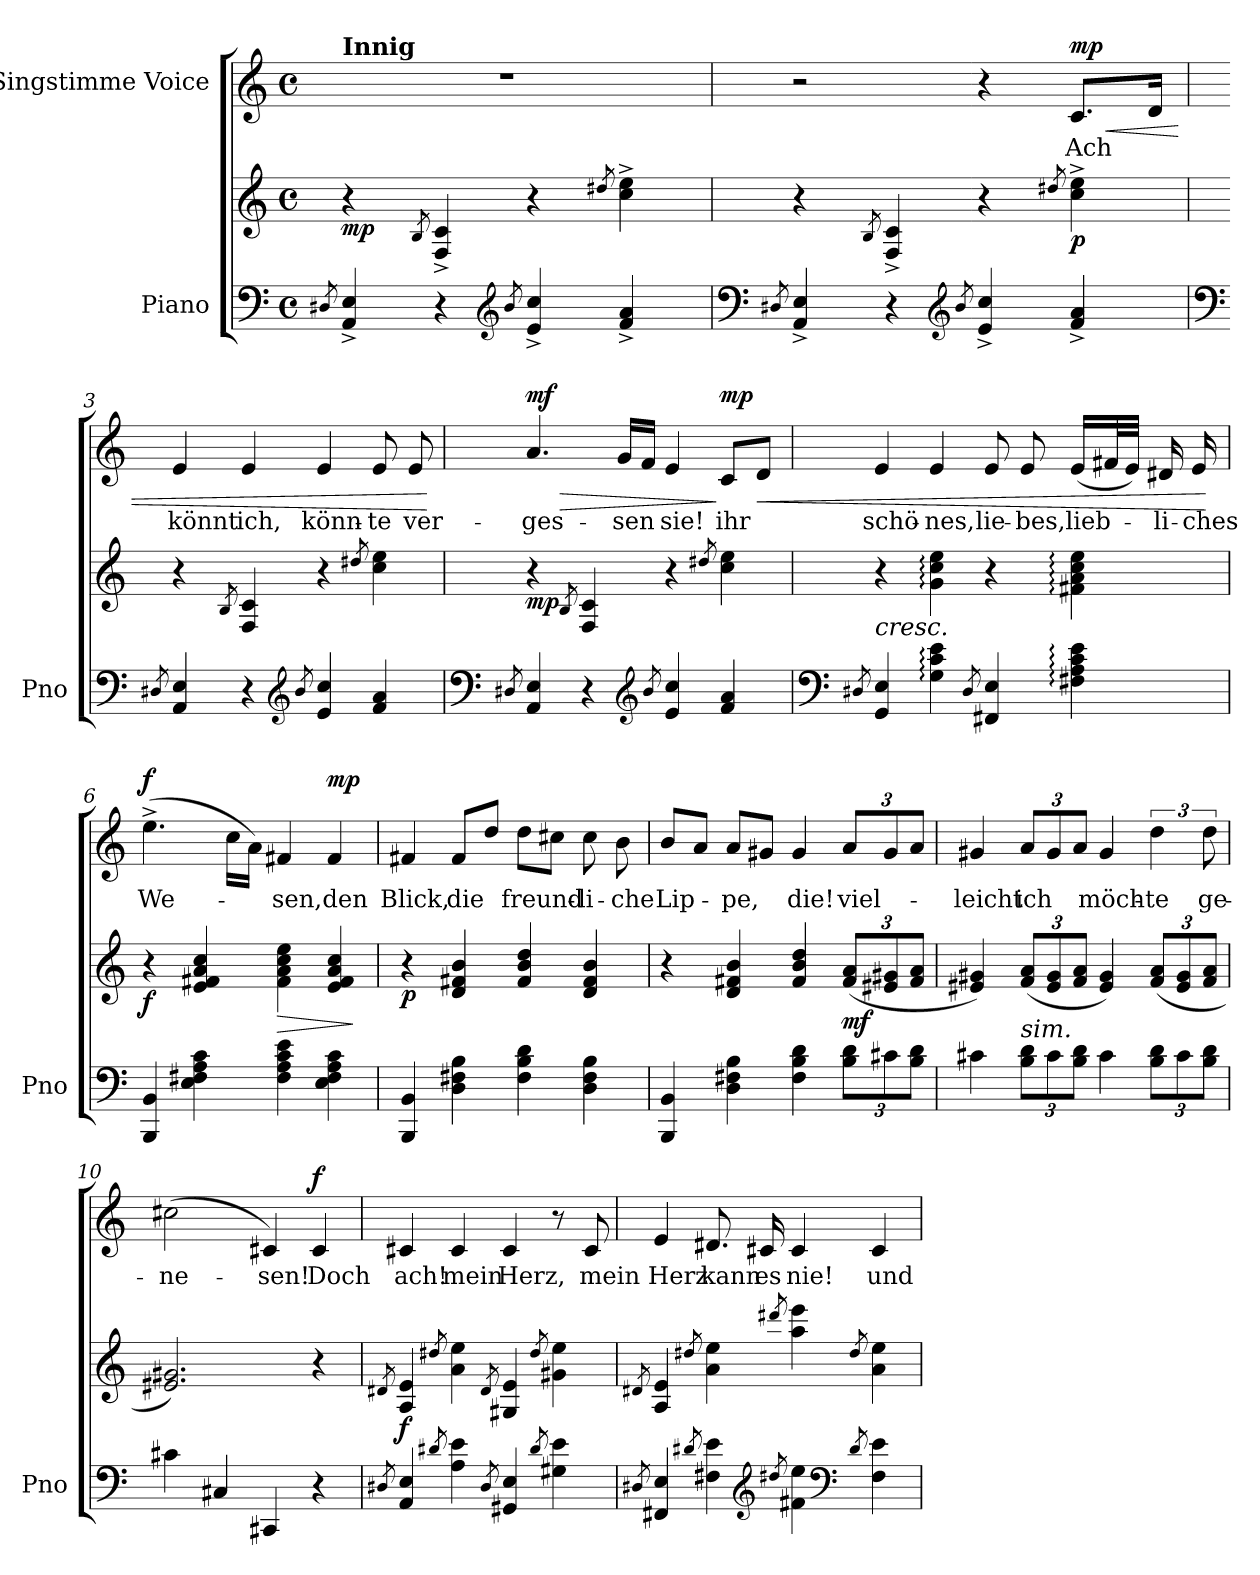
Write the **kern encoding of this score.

**kern	**kern	**dynam	**kern	**text	**dynam
*part2	*part2	*part2	*part1	*part1	*part1
*staff3	*staff2	*staff2/3	*staff1	*staff1	*staff1
*I"Piano	*	*	*I"Singstimme Voice	*	*
*I'Pno	*	*	*	*	*
*clefF4	*clefG2	*	*clefG2	*	*
*k[]	*k[]	*	*k[]	*	*
*M4/4	*M4/4	*	*M4/4	*	*
*met(c)	*met(c)	*	*met(c)	*	*
=1	=1	=1	=1	=1	=1
8qD#X/	.	.	.	.	.
!	!	!	!LO:TX:a:B:t=Innig	!	!
!	!	!LO:DY:b	!	!	!
4AA/^ 4E/^	4r	mp	1r	.	.
.	8qB/	.	.	.	.
4r	4F/^ 4c/^	.	.	.	.
*clefG2	*	*	*	*	*
8qb/	.	.	.	.	.
4e/^ 4cc/^	4r	.	.	.	.
.	8qdd#X/	.	.	.	.
4f/^ 4a/^	4cc\^ 4ee\^	.	.	.	.
=2	=2	=2	=2	=2	=2
*clefF4	*	*	*	*	*
8qD#X/	.	.	.	.	.
4AA/^ 4E/^	4r	.	2r	.	.
.	8qB/	.	.	.	.
4r	4F/^ 4c/^	.	.	.	.
*clefG2	*	*	*	*	*
8qb/	.	.	.	.	.
4e/^ 4cc/^	4r	.	4r	.	.
.	8qdd#X/	.	.	.	.
!	!	!LO:DY:b	!	!LO:LY:b	!LO:HP:b
!	!	!	!	!	!LO:DY:n=1:a
4f/^ 4a/^	4cc\^ 4ee\^	p	8.c/L	Ach	< mp
.	.	.	16d/Jk	.	.
=3	=3	=3	=3	=3	=3
*clefF4	*	*	*	*	*
8qD#X/	.	.	.	.	.
!	!	!	!	!LO:LY:b	!
4AA/ 4E/	4r	.	4e/	könnt	.
.	8qB/	.	.	.	.
!	!	!	!	!LO:LY:b	!
4r	4F/ 4c/	.	4e/	ich,	.
*clefG2	*	*	*	*	*
8qb/	.	.	.	.	.
!	!	!	!	!LO:LY:b	!
4e/ 4cc/	4r	.	4e/	könn-	.
.	8qdd#X/	.	.	.	.
!	!	!	!	!LO:LY:b	!
4f/ 4a/	4cc\ 4ee\	.	8e/	-te	.
!	!	!	!	!LO:LY:b	!
.	.	.	8e/	ver-	.
.	.	.	.	.	[
!!LO:LB:g=z
=4	=4	=4	=4	=4	=4
*clefF4	*	*	*	*	*
8qD#X/	.	.	.	.	.
!	!	!LO:DY:b	!	!LO:LY:b	!LO:HP:b
!	!	!	!	!	!LO:DY:n=1:a
4AA/ 4E/	4r	mp	4.a/	-ges-	> mf
.	8qB/	.	.	.	.
4r	4F/ 4c/	.	.	.	.
!	!	!	!	!LO:LY:b	!
.	.	.	16g/LL	-sen	.
.	.	.	16f/JJ	.	.
*clefG2	*	*	*	*	*
8qb/	.	.	.	.	.
!	!	!	!	!LO:LY:b	!
4e/ 4cc/	4r	.	4e/	sie!	.
.	8qdd#X/	.	.	.	.
!	!	!	!	!LO:LY:b	!LO:DY:n=2:a
4f/ 4a/	4cc\ 4ee\	.	8c/L	ihr	] mp
!	!	!	!	!	!LO:HP:b
.	.	.	8d/J	.	<
=5	=5	=5	=5	=5	=5
*clefF4	*	*	*	*	*
8qD#X/	.	.	.	.	.
!	!LO:TX:b:i:t=cresc.	!	!	!	!
!	!	!	!	!LO:LY:b	!
4GG/ 4E/	4r	.	4e/	schö-	.
!	!	!	!	!LO:LY:b	!
4G\: 4c\: 4e\:	4g\: 4cc\: 4ee\:	.	4e/	-nes,	.
8qD#/	.	.	.	.	.
!	!	!	!	!LO:LY:b	!
4FF#X/ 4E/	4r	.	8e/	lie-	.
!	!	!	!	!LO:LY:b	!
.	.	.	8e/	-bes,	.
!	!	!	!	!LO:LY:b	!
4F#X\: 4A\: 4c\: 4e\:	4f#X\: 4a\: 4cc\: 4ee\:	.	(<16e/LL	lieb-	.
.	.	.	32f#X/L	.	.
.	.	.	32e/JJJ)	.	.
!	!	!	!	!LO:LY:b	!
.	.	.	16d#X/	-li-	.
!	!	!	!	!LO:LY:b	!
.	.	.	16e/	-ches	.
.	.	.	.	.	[
=6	=6	=6	=6	=6	=6
!	!	!LO:DY:b	!	!LO:LY:b	!LO:DY:a
4BBB/ 4BB/	4r	f	(>4.ee^\	We-	f
4E\ 4F#X\ 4A\ 4c\	4e/ 4f#X/ 4a/ 4cc/	.	.	.	.
.	.	.	16cc\LL	.	.
.	.	.	16a\JJ)	.	.
!	!	!LO:HP:b	!	!LO:LY:b	!
4F#\ 4A\ 4c\ 4e\	4f#\ 4a\ 4cc\ 4ee\	>	4f#X/	-sen,	.
!	!	!	!	!LO:LY:b	!LO:DY:a
4E\ 4F#\ 4A\ 4c\	4e/ 4f#/ 4a/ 4cc/	.	4f#/	den	mp
.	.	]	.	.	.
=7	=7	=7	=7	=7	=7
!	!	!LO:DY:b	!	!LO:LY:b	!
4BBB/ 4BB/	4r	p	4f#X/	Blick,	.
!	!	!	!	!LO:LY:b	!
4D\ 4F#X\ 4B\	4d/ 4f#X/ 4b/	.	8f#/L	die	.
.	.	.	8dd/J	.	.
!	!	!	!	!LO:LY:b	!
4F#\ 4B\ 4d\	4f#/ 4b/ 4dd/	.	8dd\L	freund-	.
.	.	.	8cc#X\J	.	.
!	!	!	!	!LO:LY:b	!
4D\ 4F#\ 4B\	4d/ 4f#/ 4b/	.	8cc#\	-li-	.
!	!	!	!	!LO:LY:b	!
.	.	.	8b\	-che	.
!!LO:LB:g=z
=8	=8	=8	=8	=8	=8
!	!	!	!	!LO:LY:b	!
4BBB/ 4BB/	4r	.	8b/L	Lip-	.
.	.	.	8a/J	.	.
!	!	!	!	!LO:LY:b	!
4D\ 4F#X\ 4B\	4d/ 4f#X/ 4b/	.	8a/L	-pe,	.
.	.	.	8g#X/J	.	.
!	!	!	!	!LO:LY:b	!
4F#\ 4B\ 4d\	4f#/ 4b/ 4dd/	.	4g#/	die!	.
*Xbrackettup	*Xbrackettup	*	*Xbrackettup	*	*
!	!	!LO:DY:b	!	!LO:LY:b	!
12B\ 12d\L	(<12f#/ 12a/L	mf	12a/L	viel-	.
12c#X\	12e#X/ 12g#X/	.	12g#/	.	.
12B\ 12d\J	12f#/ 12a/J	.	12a/J	.	.
=9	=9	=9	=9	=9	=9
!	!	!	!	!LO:LY:b	!
4c#X\	4e#X/ 4g#X/)	.	4g#X/	-leicht	.
!LO:TX:a:i:t=sim.	!	!	!	!	!
!	!	!	!	!LO:LY:b	!
12B\ 12d\L	(<12f/ 12a/L	.	12a/L	ich	.
12c#\	12e#/ 12g#/	.	12g#/	.	.
12B\ 12d\J	12f/ 12a/J	.	12a/J	.	.
!	!	!	!	!LO:LY:b	!
4c#\	4e#/ 4g#/)	.	4g#/	möch-	.
*	*	*	*brackettup	*	*
!	!	!	!	!LO:LY:b	!
12B\ 12d\L	(<12f/ 12a/L	.	6dd\	-te	.
12c#\	12e#/ 12g#/	.	.	.	.
!	!	!	!	!LO:LY:b	!
12B\ 12d\J	12f/ 12a/J	.	12dd\	ge-	.
=10	=10	=10	=10	=10	=10
!	!	!	!	!LO:LY:b	!
4c#X\	2.e#X/ 2.g#X/)	.	(>2cc#X\	-ne-	.
4C#X/	.	.	.	.	.
!	!	!	!	!LO:LY:b	!
4CC#X/	.	.	4c#X/)	-sen!	.
!	!	!	!	!LO:LY:b	!LO:DY:a
4r	4r	.	4c#/	Doch	f
=11	=11	=11	=11	=11	=11
8qD#X/	8qd#X/	.	.	.	.
!	!	!LO:DY:b	!	!LO:LY:b	!
4AA/ 4E/	4A/ 4e/	f	4c#X/	ach!	.
8qd#X/	8qdd#X/	.	.	.	.
!	!	!	!	!LO:LY:b	!
4A\ 4e\	4a\ 4ee\	.	4c#/	mein	.
8qD#/	8qd#/	.	.	.	.
!	!	!	!	!LO:LY:b	!
4GG#X/ 4E/	4G#X/ 4e/	.	4c#/	Herz,	.
8qd#/	8qdd#/	.	.	.	.
4G#X\ 4e\	4g#X\ 4ee\	.	8r	.	.
!	!	!	!	!LO:LY:b	!
.	.	.	8c#/	mein	.
!!LO:LB:g=z
=12	=12	=12	=12	=12	=12
8qD#X/	8qd#X/	.	.	.	.
!	!	!	!	!LO:LY:b	!
4FF#X/ 4E/	4A/ 4e/	.	4e/	Herz	.
8qd#X/	8qdd#X/	.	.	.	.
!	!	!	!	!LO:LY:b	!
4F#X\ 4e\	4a\ 4ee\	.	8.d#X/	kann	.
!	!	!	!	!LO:LY:b	!
.	.	.	16c#X/	es	.
*clefG2	*	*	*	*	*
8qdd#X/	8qddd#X/	.	.	.	.
!	!	!	!	!LO:LY:b	!
4f#X\ 4ee\	4aa\ 4eee\	.	4c#/	nie!	.
*clefF4	*	*	*	*	*
8qd#/	8qdd#/	.	.	.	.
!	!	!	!	!LO:LY:b	!
4F#\ 4e\	4a\ 4ee\	.	4c#/	und	.
=	=	=	=	=	=
*-	*-	*-	*-	*-	*-
